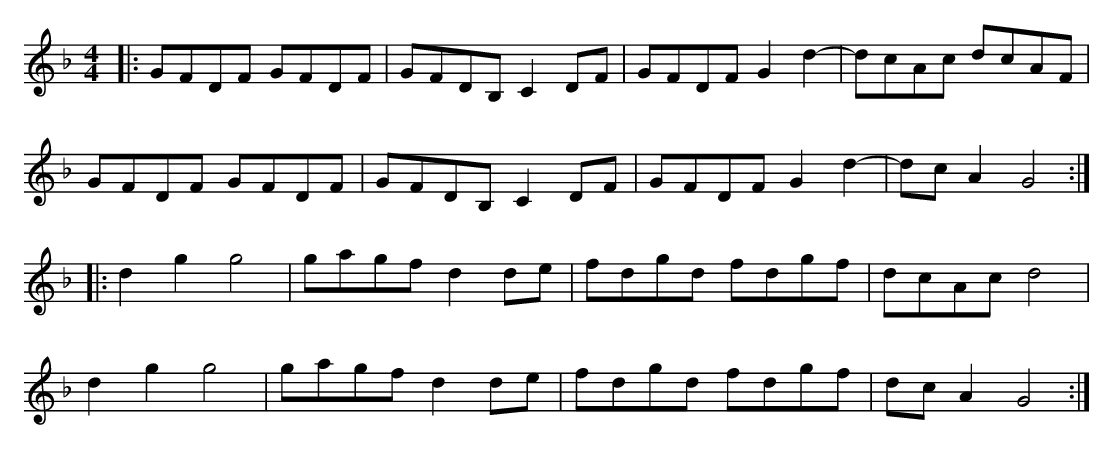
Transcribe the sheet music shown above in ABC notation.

X:1
M:4/4
K:Gdor
|:GFDF GFDF|GFDB, C2 DF|GFDF G2 d2-|dcAc dcAF|
GFDF GFDF|GFDB, C2 DF|GFDF G2 d2-|dcA2 G4:|
|:d2g2g4|gagf d2 de|fdgd fdgf|dcAc d4|
d2g2g4|gagf d2 de|fdgd fdgf|dcA2 G4:|
